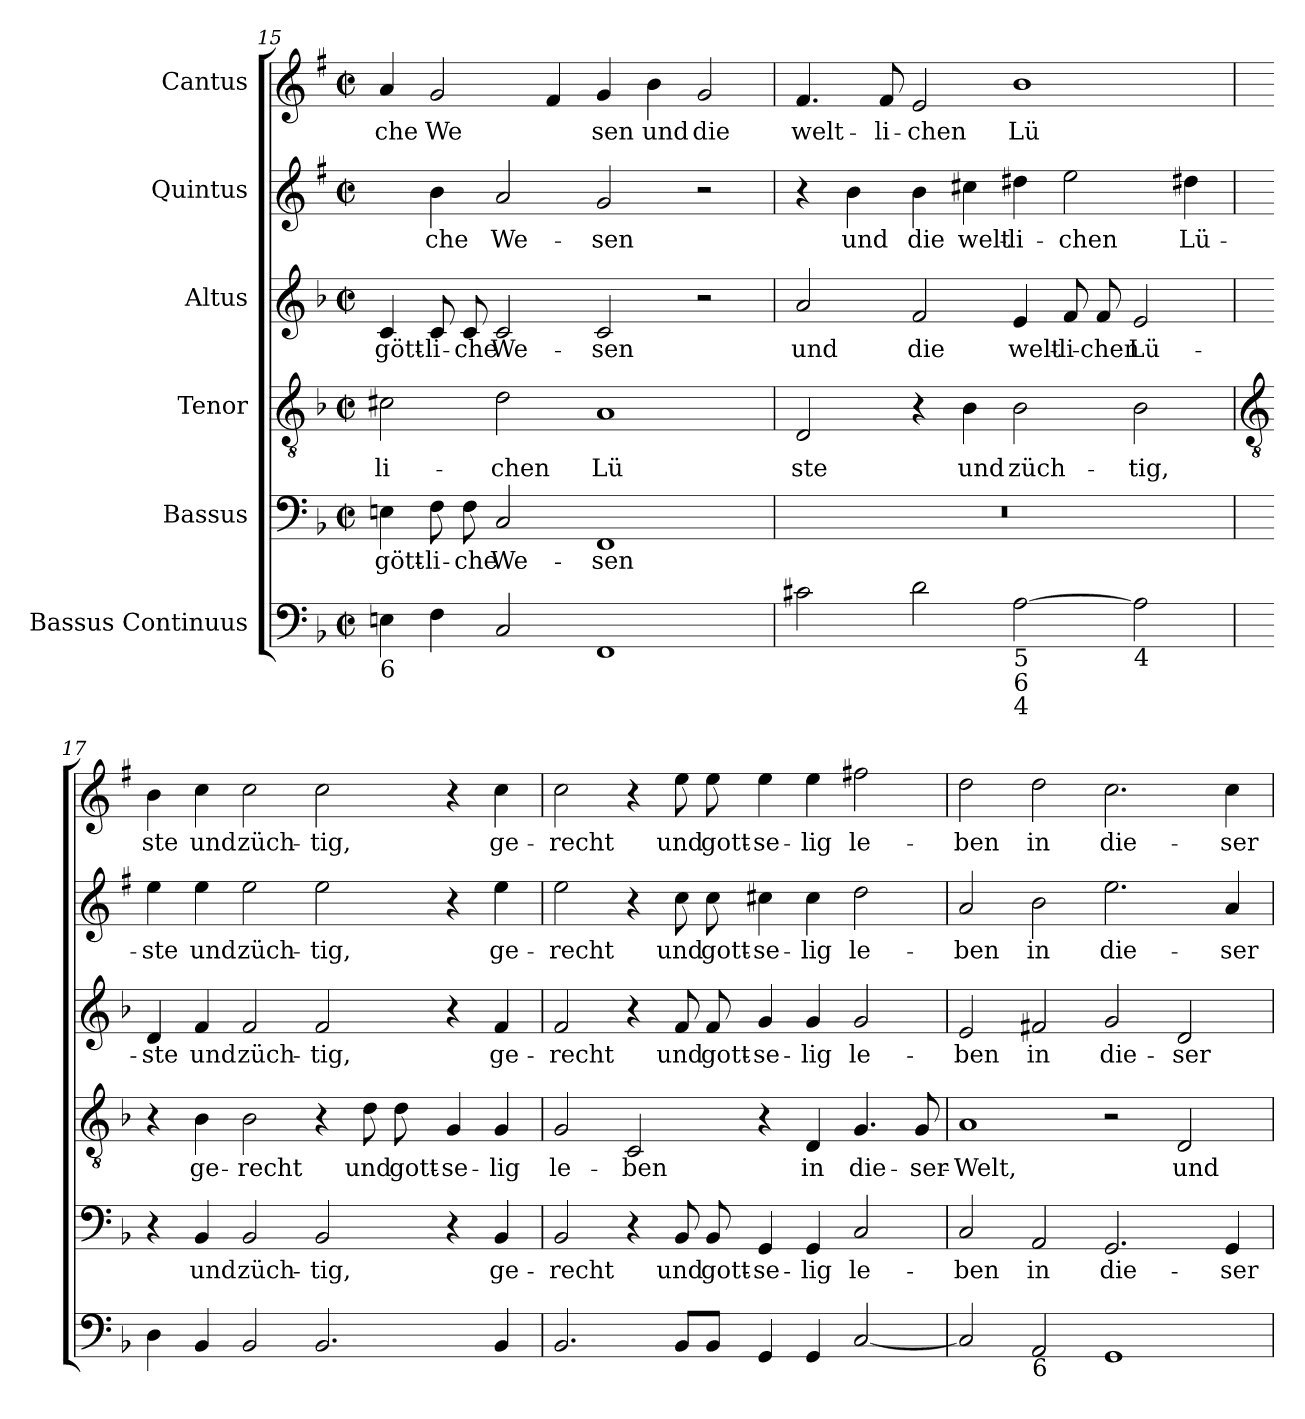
**kern	**kern	**text	**kern	**text	**kern	**text	**kern	**text	**kern	**text
*part6	*part5	*part5	*part4	*part4	*part3	*part3	*part2	*part2	*part1	*part1
*staff6	*staff5	*staff5	*staff4	*staff4	*staff3	*staff3	*staff2	*staff2	*staff1	*staff1
*I"Bassus Continuus	*I"Bassus	*	*I"Tenor	*	*I"Altus	*	*I"Quintus	*	*I"Cantus	*
!!LO:LB:g=z
*clefF4	*clefF4	*	*clefGv2	*	*clefG2	*	*clefG2	*	*clefG2	*
*	*	*	*	*	*	*	*ITrd1c2	*	*ITrd1c2	*
*k[b-]	*k[b-]	*	*k[b-]	*	*k[b-]	*	*k[b-]	*	*k[b-]	*
*F:	*F:	*	*F:	*	*F:	*	*F:	*	*F:	*
*M4/2	*M4/2	*	*M4/2	*	*M4/2	*	*M4/2	*	*M4/2	*
*met(c|)	*met(c|)	*	*met(c|)	*	*met(c|)	*	*met(c|)	*	*met(c|)	*
=15	=15	=15	=15	=15	=15	=15	=15	=15	=15	=15
!LO:TX:b:t=6	!	!	!	!	!	!	!	!	!	!
!	!	!LO:LY:b	!	!LO:LY:b	!	!LO:LY:b	!	!	!	!LO:LY:b
4En	4En	-gött-	2c#X	-li-	4c	-gött-	4b-yy]	.	4g	-che
!	!	!LO:LY:b	!	!	!	!LO:LY:b	!	!LO:LY:b	!	!LO:LY:b
4F	8F	-li-	.	.	8c	-li-	4a	-che	2f	We
!	!	!LO:LY:b	!	!	!	!LO:LY:b	!	!	!	!
.	8F	-che	.	.	8c	-che	.	.	.	.
!	!	!LO:LY:b	!	!LO:LY:b	!	!LO:LY:b	!	!LO:LY:b	!	!
2C	2C	We-	2d	-chen	2c	We-	2g	We-	.	.
.	.	.	.	.	.	.	.	.	4e	.
!	!	!LO:LY:b	!	!LO:LY:b	!	!LO:LY:b	!	!LO:LY:b	!	!LO:LY:b
1FF	1FF	-sen	1A	Lü	2c	-sen	2f	-sen	4f	sen
!	!	!	!	!	!	!	!	!	!	!LO:LY:b
.	.	.	.	.	.	.	.	.	4a	und
!	!	!	!	!	!	!	!	!	!	!LO:LY:b
.	.	.	.	.	2r	.	2r	.	2f	die
=16	=16	=16	=16	=16	=16	=16	=16	=16	=16	=16
!	!	!	!	!LO:LY:b	!	!LO:LY:b	!	!	!	!LO:LY:b
2c#X	0r	.	2D	ste	2a	und	4r	.	4.e	welt-
!	!	!	!	!	!	!	!	!LO:LY:b	!	!
.	.	.	.	.	.	.	4a	und	.	.
!	!	!	!	!	!	!	!	!	!	!LO:LY:b
.	.	.	.	.	.	.	.	.	8e	-li-
!	!	!	!	!	!	!LO:LY:b	!	!LO:LY:b	!	!LO:LY:b
2d	.	.	4r	.	2f	die	4a	die	2d	-chen
!	!	!	!	!LO:LY:b	!	!	!	!LO:LY:b	!	!
.	.	.	4B-	und	.	.	4bn	welt-	.	.
!LO:TX:b:t=5	!	!	!	!	!	!	!	!	!	!
!LO:TX:b:t=6\n4	!	!	!	!	!	!	!	!	!	!
!	!	!	!	!LO:LY:b	!	!LO:LY:b	!	!LO:LY:b	!	!LO:LY:b
[2A	.	.	2B-	züch-	4e	welt-	4cc#X	-li-	1a	Lü
!	!	!	!	!	!	!LO:LY:b	!	!LO:LY:b	!	!
.	.	.	.	.	8f	-li-	2dd	-chen	.	.
!	!	!	!	!	!	!LO:LY:b	!	!	!	!
.	.	.	.	.	8f	-chen	.	.	.	.
!LO:TX:b:t=4	!	!	!	!	!	!	!	!	!	!
!	!	!	!	!LO:LY:b	!	!LO:LY:b	!	!	!	!
2A]	.	.	2B-	-tig,	2e	Lü-	.	.	.	.
!	!	!	!	!	!	!	!	!LO:LY:b	!	!
.	.	.	.	.	.	.	4cc#X	Lü-	.	.
!!LO:LB:g=z
=17	=17	=17	=17	=17	=17	=17	=17	=17	=17	=17
*	*	*	*clefGv2	*	*	*	*	*	*	*
!	!	!	!	!	!	!LO:LY:b	!	!LO:LY:b	!	!LO:LY:b
4D	4r	.	4r	.	4d	-ste	4dd	-ste	4a	ste
!	!	!LO:LY:b	!	!LO:LY:b	!	!LO:LY:b	!	!LO:LY:b	!	!LO:LY:b
4BB-	4BB-	und	4B-	ge-	4f	und	4dd	und	4b-	und
!	!	!LO:LY:b	!	!LO:LY:b	!	!LO:LY:b	!	!LO:LY:b	!	!LO:LY:b
2BB-	2BB-	züch-	2B-	-recht	2f	züch-	2dd	züch-	2b-	züch-
!	!	!LO:LY:b	!	!	!	!LO:LY:b	!	!LO:LY:b	!	!LO:LY:b
2.BB-	2BB-	-tig,	4r	.	2f	-tig,	2dd	-tig,	2b-	-tig,
!	!	!	!	!LO:LY:b	!	!	!	!	!	!
.	.	.	8d	und	.	.	.	.	.	.
!	!	!	!	!LO:LY:b	!	!	!	!	!	!
.	.	.	8d	gott-	.	.	.	.	.	.
!	!	!	!	!LO:LY:b	!	!	!	!	!	!
.	4r	.	4G	-se-	4r	.	4r	.	4r	.
!	!	!LO:LY:b	!	!LO:LY:b	!	!LO:LY:b	!	!LO:LY:b	!	!LO:LY:b
4BB-	4BB-	ge-	4G	-lig	4f	ge-	4dd	ge-	4b-	ge-
!!LO:LB:g=z
=18	=18	=18	=18	=18	=18	=18	=18	=18	=18	=18
!	!	!LO:LY:b	!	!LO:LY:b	!	!LO:LY:b	!	!LO:LY:b	!	!LO:LY:b
2.BB-	2BB-	-recht	2G	le-	2f	-recht	2dd	-recht	2b-	-recht
!	!	!	!	!LO:LY:b	!	!	!	!	!	!
.	4r	.	2C	-ben	4r	.	4r	.	4r	.
!	!	!LO:LY:b	!	!	!	!LO:LY:b	!	!LO:LY:b	!	!LO:LY:b
8BB-L	8BB-	und	.	.	8f	und	8b-	und	8dd	und
!	!	!LO:LY:b	!	!	!	!LO:LY:b	!	!LO:LY:b	!	!LO:LY:b
8BB-J	8BB-	gott-	.	.	8f	gott-	8b-	gott-	8dd	gott-
!	!	!LO:LY:b	!	!	!	!LO:LY:b	!	!LO:LY:b	!	!LO:LY:b
4GG	4GG	-se-	4r	.	4g	-se-	4bn	-se-	4dd	-se-
!	!	!LO:LY:b	!	!LO:LY:b	!	!LO:LY:b	!	!LO:LY:b	!	!LO:LY:b
4GG	4GG	-lig	4D	in	4g	-lig	4b	-lig	4dd	-lig
!	!	!LO:LY:b	!	!LO:LY:b	!	!LO:LY:b	!	!LO:LY:b	!	!LO:LY:b
[2C	2C	le-	4.G	die-	2g	le-	2cc	le-	2een	le-
!	!	!	!	!LO:LY:b	!	!	!	!	!	!
.	.	.	8G	-ser-	.	.	.	.	.	.
=19	=19	=19	=19	=19	=19	=19	=19	=19	=19	=19
!	!	!LO:LY:b	!	!LO:LY:b	!	!LO:LY:b	!	!LO:LY:b	!	!LO:LY:b
2C]	2C	-ben	1A	-Welt,	2e	-ben	2g	-ben	2cc	-ben
!LO:TX:b:t=6	!	!	!	!	!	!	!	!	!	!
!	!	!LO:LY:b	!	!	!	!LO:LY:b	!	!LO:LY:b	!	!LO:LY:b
2AA	2AA	in	.	.	2f#X	in	2a	in	2cc	in
!	!	!LO:LY:b	!	!	!	!LO:LY:b	!	!LO:LY:b	!	!LO:LY:b
1GG	2.GG	die-	2r	.	2g	die-	2.dd	die-	2.b-	die-
!	!	!	!	!LO:LY:b	!	!LO:LY:b	!	!	!	!
.	.	.	2D	und	2d	-ser-	.	.	.	.
!	!	!LO:LY:b	!	!	!	!	!	!LO:LY:b	!	!LO:LY:b
.	4GG	-ser	.	.	.	.	4g	-ser-	4b-	-ser-
=	=	=	=	=	=	=	=	=	=	=
*-	*-	*-	*-	*-	*-	*-	*-	*-	*-	*-
